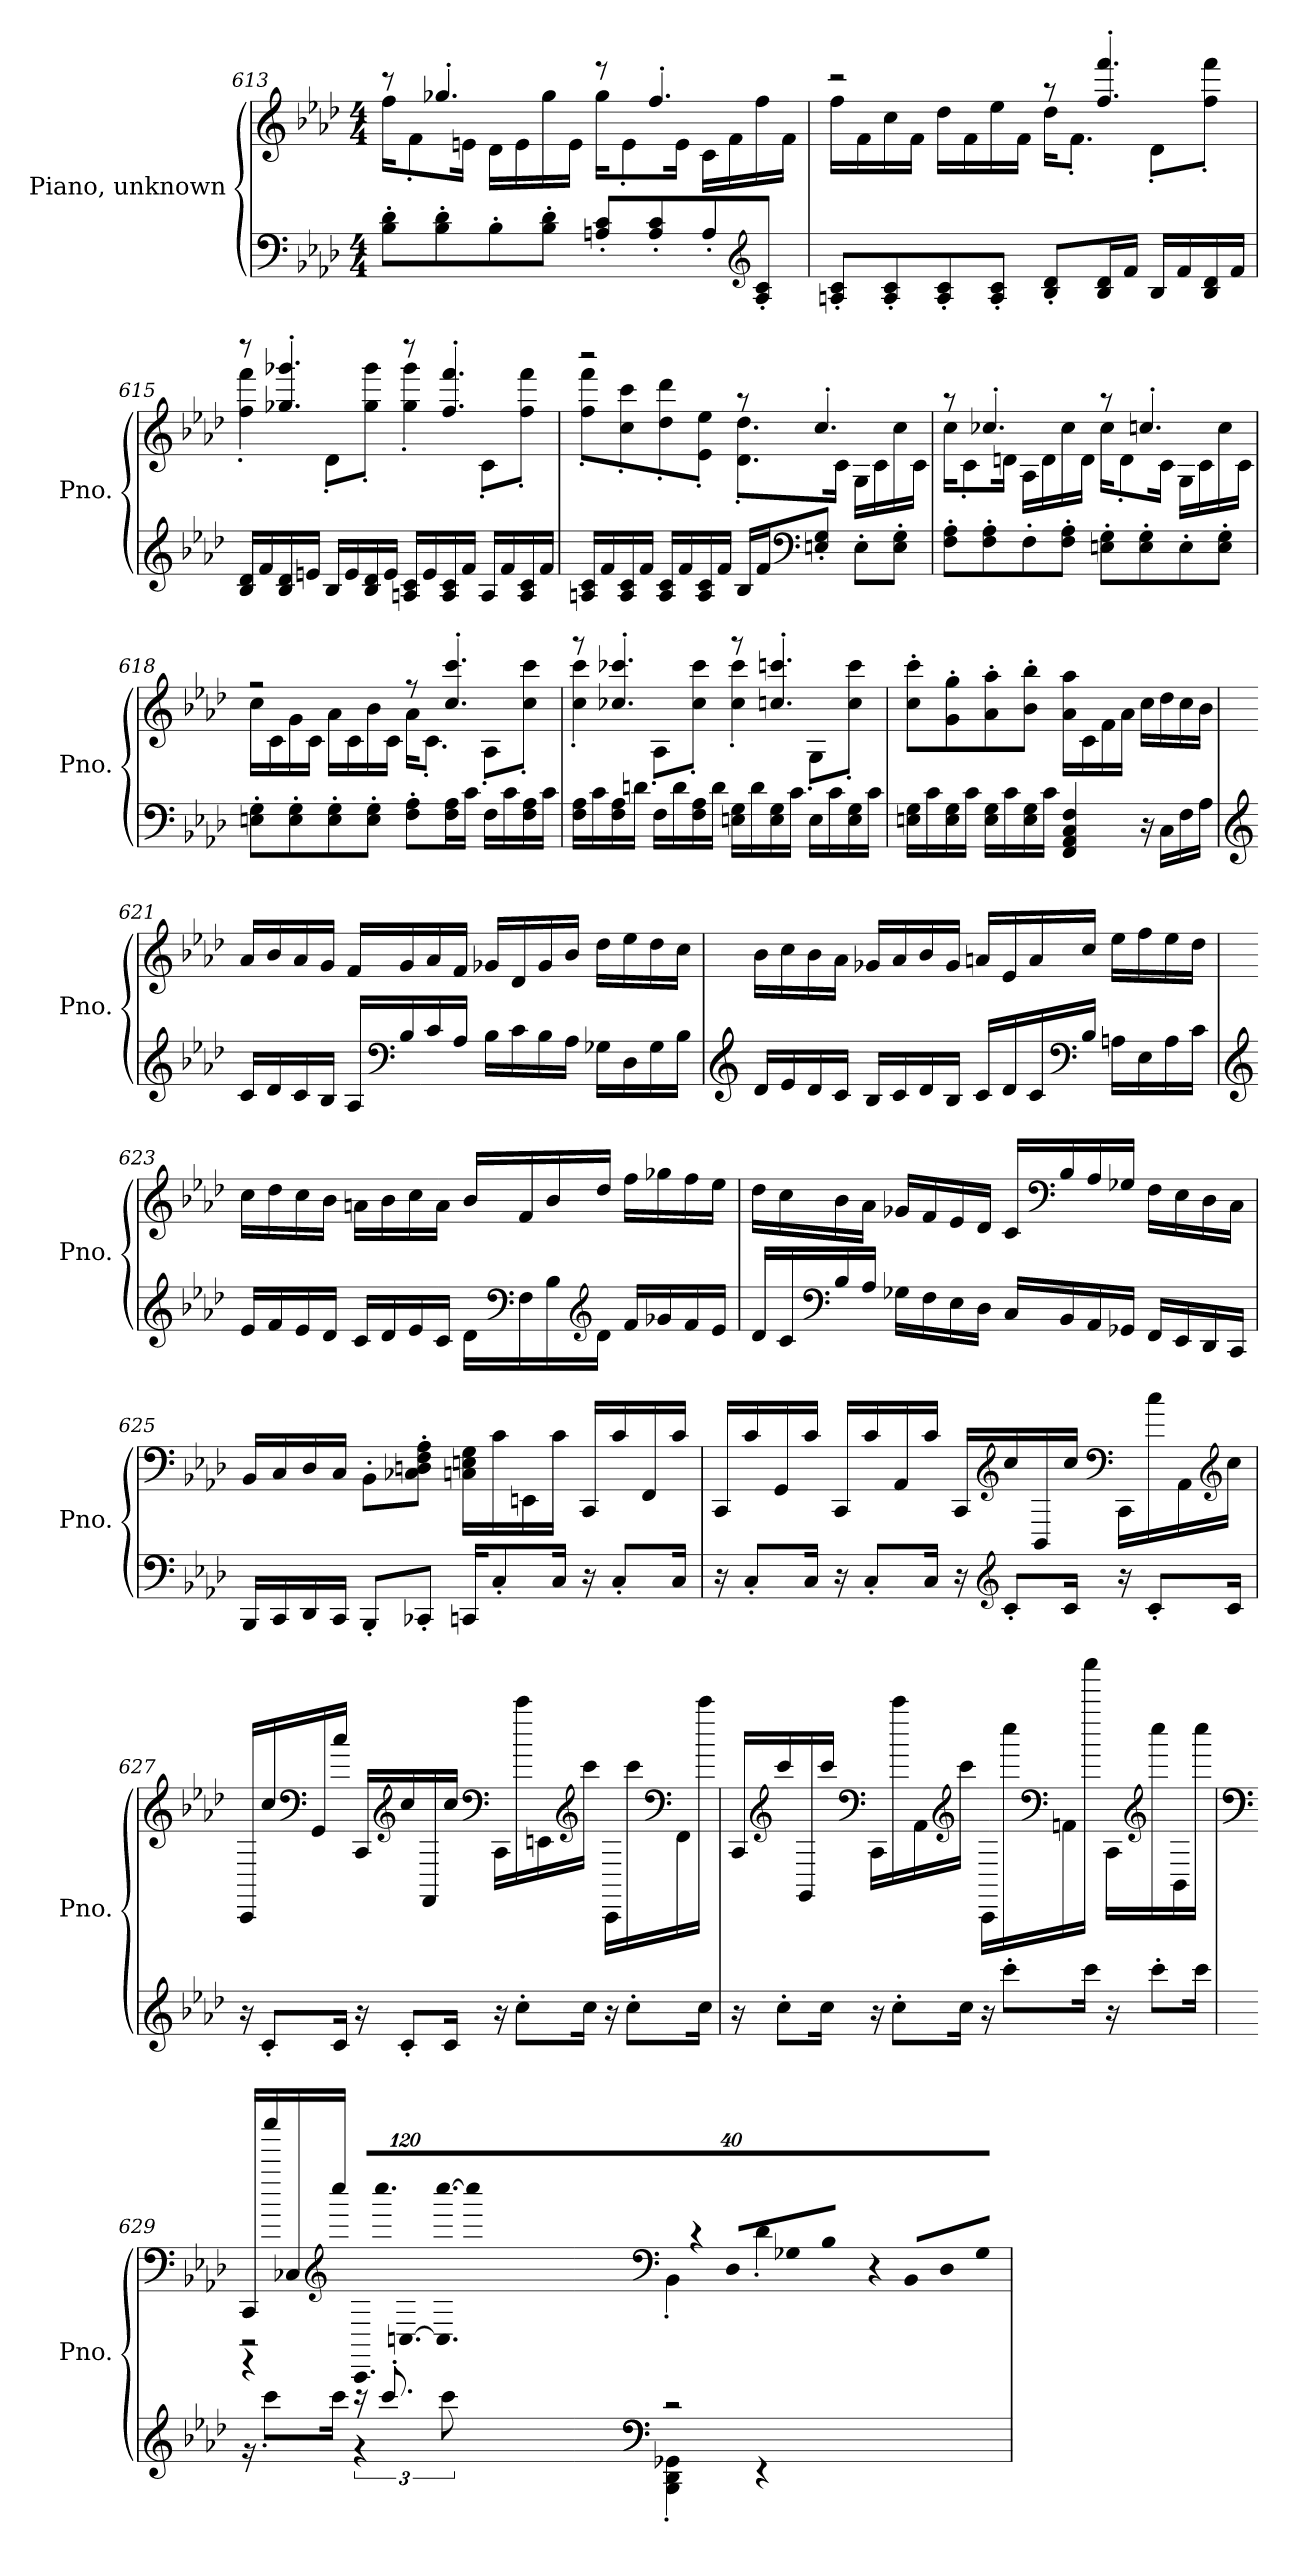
**kern	**kern
*part1	*part1
*staff2	*staff1
*I"Piano, unknown	*
*I'Pno.	*
!!LO:LB:g=z
*clefF4	*clefG2
*k[b-e-a-d-]	*k[b-e-a-d-]
*M4/4	*M4/4
=613	=613
*	*^
8B-\' 8d-\'L	8r	16ff\KL
.	.	8f'\
8B-\' 8d-\'	4.gg-X'/	.
.	.	16en\Jk
8B-'\	.	16d-\LL
.	.	16e\
8B-\' 8d-\'J	.	16gg-\
.	.	16e\JJ
8An/' 8c/'L	8r	16gg-\KL
.	.	8e'\
8A/' 8c/'	4.ff'/	.
.	.	16e\Jk
8A'/	.	16c\LL
.	.	16f\
*clefG2	*	*
8A/' 8c/'J	.	16ff\
.	.	16f\JJ
=614	=614	=614
8An/' 8c/'L	2r	16ff\LL
.	.	16f\
8A/' 8c/'	.	16cc\
.	.	16f\JJ
8A/' 8c/'	.	16dd-\LL
.	.	16f\
8A/' 8c/'J	.	16ee-\
.	.	16f\JJ
8B-/' 8d-/'L	8r	16dd-\KL
.	.	8.f'\J
16B-/ 16d-/L	4.ff/' 4.fff/'	.
16f/JJ	.	.
16B-/LL	.	8d-'\L
16f/	.	.
16B-/ 16d-/	.	8ff\' 8fff\'J
16f/JJ	.	.
!!LO:LB:g=z	!!
=615	=615	=615
16B-/ 16d-/LL	8r	4ff\' 4fff\'
16f/	.	.
16B-/ 16d-/	4.gg-X/' 4.ggg-X/'	.
16en/JJ	.	.
16B-/LL	.	8d-'\L
16e/	.	.
16B-/ 16d-/	.	8gg-\' 8ggg-\'J
16e/JJ	.	.
16An/ 16c/LL	8r	4gg-\' 4ggg-\'
16e/	.	.
16A/ 16c/	4.ff/' 4.fff/'	.
16f/JJ	.	.
16A/LL	.	8c'\L
16f/	.	.
16A/ 16c/	.	8ff\' 8fff\'J
16f/JJ	.	.
=616	=616	=616
16An/ 16c/LL	2r	8ff\' 8fff\'L
16f/	.	.
16A/ 16c/	.	8cc\' 8ccc\'
16f/JJ	.	.
16A/ 16c/LL	.	8dd-\' 8ddd-\'
16f/	.	.
16A/ 16c/	.	8e-\' 8ee-\'J
16f/JJ	.	.
16B-/LL	8r	8.d-\' 8.dd-\'L
16f/J	.	.
*clefF4	*	*
8En/' 8G/'J	4.cc'/	.
.	.	16c\Jk
8E'\L	.	16G\LL
.	.	16c\
8E\' 8G\'J	.	16cc\
.	.	16c\JJ
!!LO:PB:g=z	!!
=617	=617	=617
8F\' 8A-\'L	8r	16cc\KL
.	.	8c'\
8F\' 8A-\'	4.cc-X'/	.
.	.	16dn\Jk
8F'\	.	16A-\LL
.	.	16d\
8F\' 8A-\'J	.	16cc-\
.	.	16d\JJ
8En\' 8G\'L	8r	16cc-\KL
.	.	8d'\
8E\' 8G\'	4.ccn'/	.
.	.	16c\Jk
8E'\	.	16G\LL
.	.	16c\
8E\' 8G\'J	.	16cc\
.	.	16c\JJ
=618	=618	=618
8En\' 8G\'L	2r	16cc\LL
.	.	16c\
8E\' 8G\'	.	16g\
.	.	16c\JJ
8E\' 8G\'	.	16a-\LL
.	.	16c\
8E\' 8G\'J	.	16b-\
.	.	16c\JJ
8F\' 8A-\'L	8r	16a-\KL
.	.	8.c'\J
16F\ 16A-\L	4.cc/' 4.ccc/'	.
16c\JJ	.	.
16F\LL	.	8A-'\L
16c\	.	.
16F\ 16A-\	.	8cc\' 8ccc\'J
16c\JJ	.	.
!!LO:LB:g=z	!!
=619	=619	=619
16F\ 16A-\LL	8r	4cc\' 4ccc\'
16c\	.	.
16F\ 16A-\	4.cc-X/' 4.ccc-X/'	.
16dn\JJ	.	.
16F\LL	.	8A-'\L
16d\	.	.
16F\ 16A-\	.	8cc-\' 8ccc-\'J
16d\JJ	.	.
16En\ 16G\LL	8r	4cc-\' 4ccc-\'
16d\	.	.
16E\ 16G\	4.ccn/' 4.cccn/'	.
16c\JJ	.	.
16E\LL	.	8G'\L
16c\	.	.
16E\ 16G\	.	8cc\' 8ccc\'J
16c\JJ	.	.
*	*v	*v
=620	=620
16En\ 16G\LL	8cc\' 8ccc\'L
16c\	.
16E\ 16G\	8g\' 8gg\'
16c\JJ	.
16E\ 16G\LL	8a-\' 8aa-\'
16c\	.
16E\ 16G\	8b-\' 8bb-\'J
16c\JJ	.
4FF/ 4AA-/ 4C/ 4F/	16a-\ 16aa-\LL
.	16c\
.	16f\
.	16a-\JJ
16r	16cc\LL
16C\LL	16dd-\
16F\	16cc\
16A-\JJ	16b-\JJ
!!LO:LB:g=z
=621	=621
*clefG2	*
16c/LL	16a-/LL
16d-/	16b-/
16c/	16a-/
16B-/JJ	16g/JJ
16A-/LL	16f/LL
*clefF4	*
16B-/	16g/
16c/	16a-/
16A-/JJ	16f/JJ
16B-\LL	16g-X/LL
16c\	16d-/
16B-\	16g-/
16A-\JJ	16b-/JJ
16G-X\LL	16dd-\LL
16D-\	16ee-\
16G-\	16dd-\
16B-\JJ	16cc\JJ
=622	=622
*clefG2	*
16d-/LL	16b-\LL
16e-/	16cc\
16d-/	16b-\
16c/JJ	16a-\JJ
16B-/LL	16g-X/LL
16c/	16a-/
16d-/	16b-/
16B-/JJ	16g-/JJ
16c/LL	16an/LL
16d-/	16e-/
16c/	16a/
*clefF4	*
16B-/JJ	16cc/JJ
16An\LL	16ee-\LL
16E-\	16ff\
16A\	16ee-\
16c\JJ	16dd-\JJ
!!LO:LB:g=z
=623	=623
*clefG2	*
16e-/LL	16cc\LL
16f/	16dd-\
16e-/	16cc\
16d-/JJ	16b-\JJ
16c/LL	16an\LL
16d-/	16b-\
16e-/	16cc\
16c/JJ	16a\JJ
16d-\LL	16b-/LL
*clefF4	*
16F\	16f/
16B-\	16b-/
*clefG2	*
16d-\JJ	16dd-/JJ
16f/LL	16ff\LL
16g-X/	16gg-X\
16f/	16ff\
16e-/JJ	16ee-\JJ
=624	=624
16d-/LL	16dd-\LL
16c/	16cc\
*clefF4	*
16B-/	16b-\
16A-/JJ	16a-\JJ
16G-X\LL	16g-X/LL
16F\	16f/
16E-\	16e-/
16D-\JJ	16d-/JJ
16C/LL	16c/LL
*	*clefF4
16BB-/	16B-/
16AA-/	16A-/
16GG-X/JJ	16G-X/JJ
16FF/LL	16F\LL
16EE-/	16E-\
16DD-/	16D-\
16CC/JJ	16C\JJ
!!LO:LB:g=z
=625	=625
16BBB-/LL	16BB-/LL
16CC/	16C/
16DD-/	16D-/
16CC/JJ	16C/JJ
8BBB-'/L	8BB-'\L
8CC-X'/J	8C-X\' 8Dn\' 8F\' 8A-\'J
16CCn/KL	16Cn\ 16En\ 16G\LL
8C'/	16c\
.	16EEn\
16C/Jk	16c\JJ
16r	16CC/LL
8C'/L	16c/
.	16FF/
16C/Jk	16c/JJ
=626	=626
16r	16CC/LL
8C'/L	16c/
.	16GG/
16C/Jk	16c/JJ
16r	16CC/LL
8C'/L	16c/
.	16AA-/
16C/Jk	16c/JJ
16r	16CC/LL
*clefG2	*clefG2
8c'/L	16cc/
.	16BB-/
16c/Jk	16cc/JJ
*	*clefF4
16r	16CC\LL
8c'/L	16cc\
.	16AA-\
*	*clefG2
16c/Jk	16cc\JJ
!!LO:LB:g=z
=627	=627
16r	16CC/LL
8c'/L	16cc/
*	*clefF4
.	16GG/
16c/Jk	16cc/JJ
16r	16CC/LL
*	*clefG2
8c'/L	16cc/
.	16FF/
16c/Jk	16cc/JJ
*	*clefF4
16r	16CC\LL
8cc'\L	16ccc\
.	16EEn\
*	*clefG2
16cc\Jk	16ccc\JJ
16r	16CC\LL
8cc'\L	16ccc\
*	*clefF4
.	16FF\
16cc\Jk	16ccc\JJ
!!LO:PB:g=z
=628	=628
16r	16CC/LL
*	*clefG2
8cc'\L	16ccc/
.	16GG/
16cc\Jk	16ccc/JJ
*	*clefF4
16r	16CC\LL
8cc'\L	16ccc\
.	16AA-\
*	*clefG2
16cc\Jk	16ccc\JJ
16r	16CC\LL
8ccc'\L	16cccc\
*	*clefF4
.	16AAn\
16ccc\Jk	16cccc\JJ
16r	16CC\LL
*	*clefG2
8ccc'\L	16cccc\
.	16BB-\
16ccc\Jk	16cccc\JJ
!!LO:LB:g=z
=629	=629
*	*clefF4
*^	*^
4r	16r	16CC/LL	2r
.	8ccc'\L	16cccc/	.
.	.	16C-X/	.
*	*	*clefG2	*
.	16ccc\Jk	16cccc/JJ	.
*	*	*Xbrackettup	*
!	!	!LO:N:vis=32.	!
16r	6r	1920%103CC/LLL	.
!	!	!LO:N:vis=32.	!
.	.	1920%103cccc/	.
8.ccc'/	.	.	.
!	!	!LO:N:vis=32.	!
.	.	[1920%103Cn/	.
!	!	!LO:N:vis=32.	!
.	.	1920%103C/] [1920%103cccc/	.
.	12ccc\	.	.
!	!	!LO:N:vis=32	!
.	.	640%23cccc/JJJ]	.
*clefF4	*	*clefF4	*
2r	4BBB-\' 4DD-\' 4GG-X\'	.	4BB-'\
*	*	*brackettup	*
.	.	12r	.
.	.	24D-/LL	.
.	.	16G-X/	.
.	.	16B-/JJ	.
.	4r	.	4d-'\
.	.	16r	.
.	.	16BB-/LL	.
.	.	16D-/	.
.	.	16G-/JJ	.
1920ryy	1920ryy	.	1920ryy
*v	*v	*	*
*	*v	*v
=	=
*-	*-
